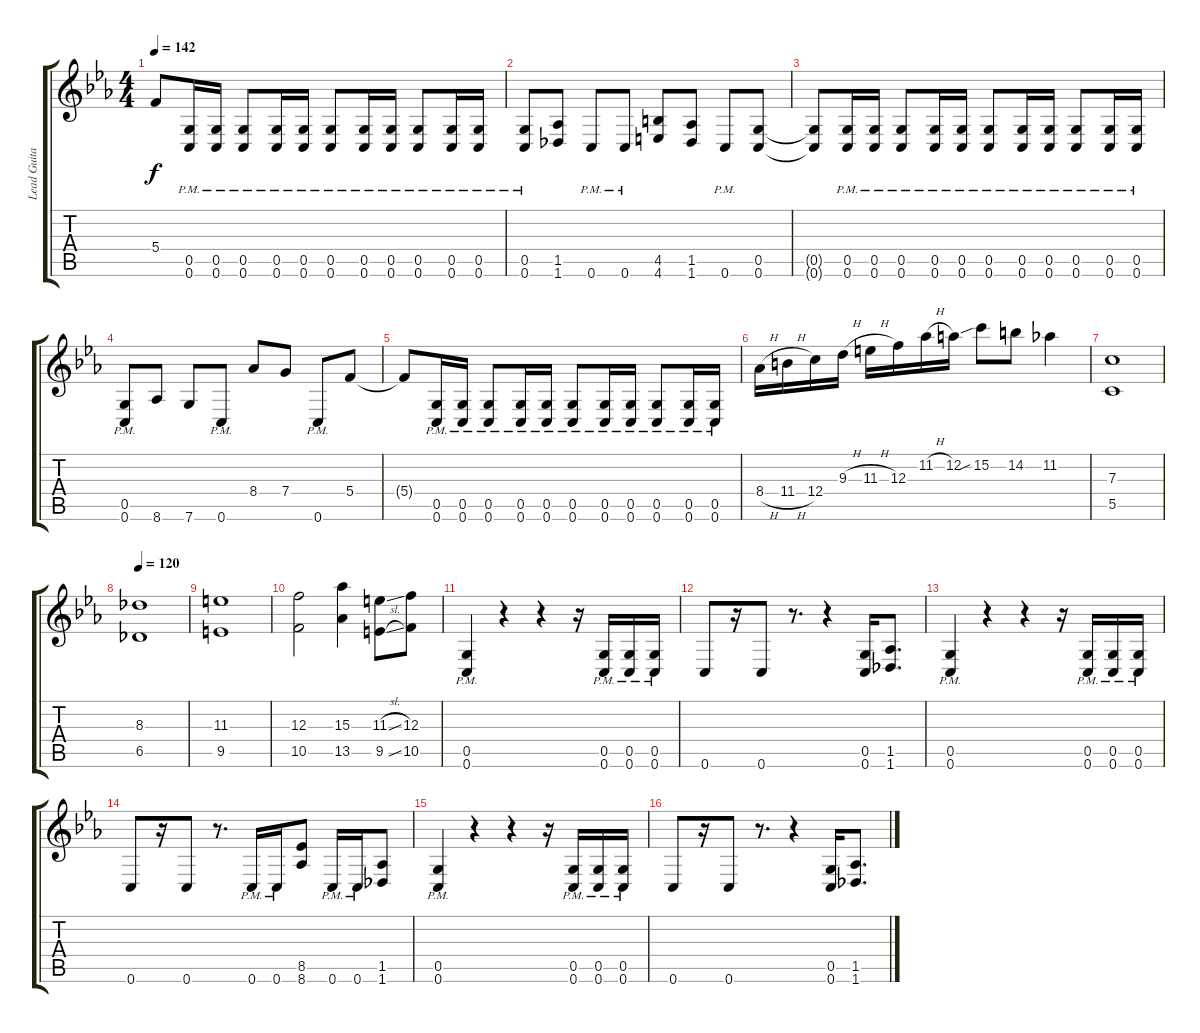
\track ("Lead Guitar" "Lead Guita") {instrument distortionguitar}
\staff {score tabs}
\tuning (D4 A3 F3 C3 G2 C2) {hide}
\ts (4 4)
\tempo 142
\clef g2
\ks cminor
5.4{t}.8{dy f} (0.5{pm} 0.6{pm}).16 (0.5{pm} 0.6{pm}).16 (0.5{pm} 0.6{pm}).8 (0.5{pm} 0.6{pm}).16 (0.5{pm} 0.6{pm}).16 (0.5{pm} 0.6{pm}).8 (0.5{pm} 0.6{pm}).16 (0.5{pm} 0.6{pm}).16 (0.5{pm} 0.6{pm}).8 (0.5{pm} 0.6{pm}).16 (0.5{pm} 0.6{pm}).16 |
(0.5{pm} 0.6{pm}).8 (1.5 1.6).8 0.6{pm}.8 0.6{pm}.8 (4.5 4.6).8 (1.5 1.6).8 0.6{pm}.8 (0.5 0.6).8 |
(0.5{t} 0.6{t}).8 (0.5{pm} 0.6{pm}).16 (0.5{pm} 0.6{pm}).16 (0.5{pm} 0.6{pm}).8 (0.5{pm} 0.6{pm}).16 (0.5{pm} 0.6{pm}).16 (0.5{pm} 0.6{pm}).8 (0.5{pm} 0.6{pm}).16 (0.5{pm} 0.6{pm}).16 (0.5{pm} 0.6{pm}).8 (0.5{pm} 0.6{pm}).16 (0.5{pm} 0.6{pm}).16 |
(0.5{pm} 0.6{pm}).8 8.6.8 7.6.8 0.6{pm}.8 8.4.8 7.4.8 0.6{pm}.8 5.4.8 |
5.4{t}.8 (0.5{pm} 0.6{pm}).16 (0.5{pm} 0.6{pm}).16 (0.5{pm} 0.6{pm}).8 (0.5{pm} 0.6{pm}).16 (0.5{pm} 0.6{pm}).16 (0.5{pm} 0.6{pm}).8 (0.5{pm} 0.6{pm}).16 (0.5{pm} 0.6{pm}).16 (0.5{pm} 0.6{pm}).8 (0.5{pm} 0.6{pm}).16 (0.5{pm} 0.6{pm}).16 |
8.4{h}.16 11.4{h}.16 12.4.16 9.3{h}.16 11.3{h}.16 12.3.16 11.2{h}.16 12.2.16 15.2{sib}.8 14.2.8 11.2.4 |
(7.3 5.5).1 |
\tempo 120
(8.3 6.5).1 |
(11.3 9.5).1 |
(12.3 10.5).2 (15.3 13.5).4 (11.3{sl} 9.5{sl}).8 (12.3 10.5).8 |
(0.5{pm} 0.6{pm}).4 r.4 r.4 r.16 (0.5{pm} 0.6{pm}).16 (0.5{pm} 0.6{pm}).16 (0.5{pm} 0.6{pm}).16 |
0.6.8 r.16 0.6.8 r.8{d} r.4 (0.5 0.6).16 (1.5 1.6).8{d} |
(0.5{pm} 0.6{pm}).4 r.4 r.4 r.16 (0.5{pm} 0.6{pm}).16 (0.5{pm} 0.6{pm}).16 (0.5{pm} 0.6{pm}).16 |
0.6.8 r.16 0.6.8 r.8{d} 0.6{pm}.16 0.6{pm}.16 (8.5 8.6).8 0.6{pm}.16 0.6{pm}.16 (1.5 1.6).8 |
(0.5{pm} 0.6{pm}).4 r.4 r.4 r.16 (0.5{pm} 0.6{pm}).16 (0.5{pm} 0.6{pm}).16 (0.5{pm} 0.6{pm}).16 |
0.6.8 r.16 0.6.8 r.8{d} r.4 (0.5 0.6).16 (1.5 1.6).8{d}
